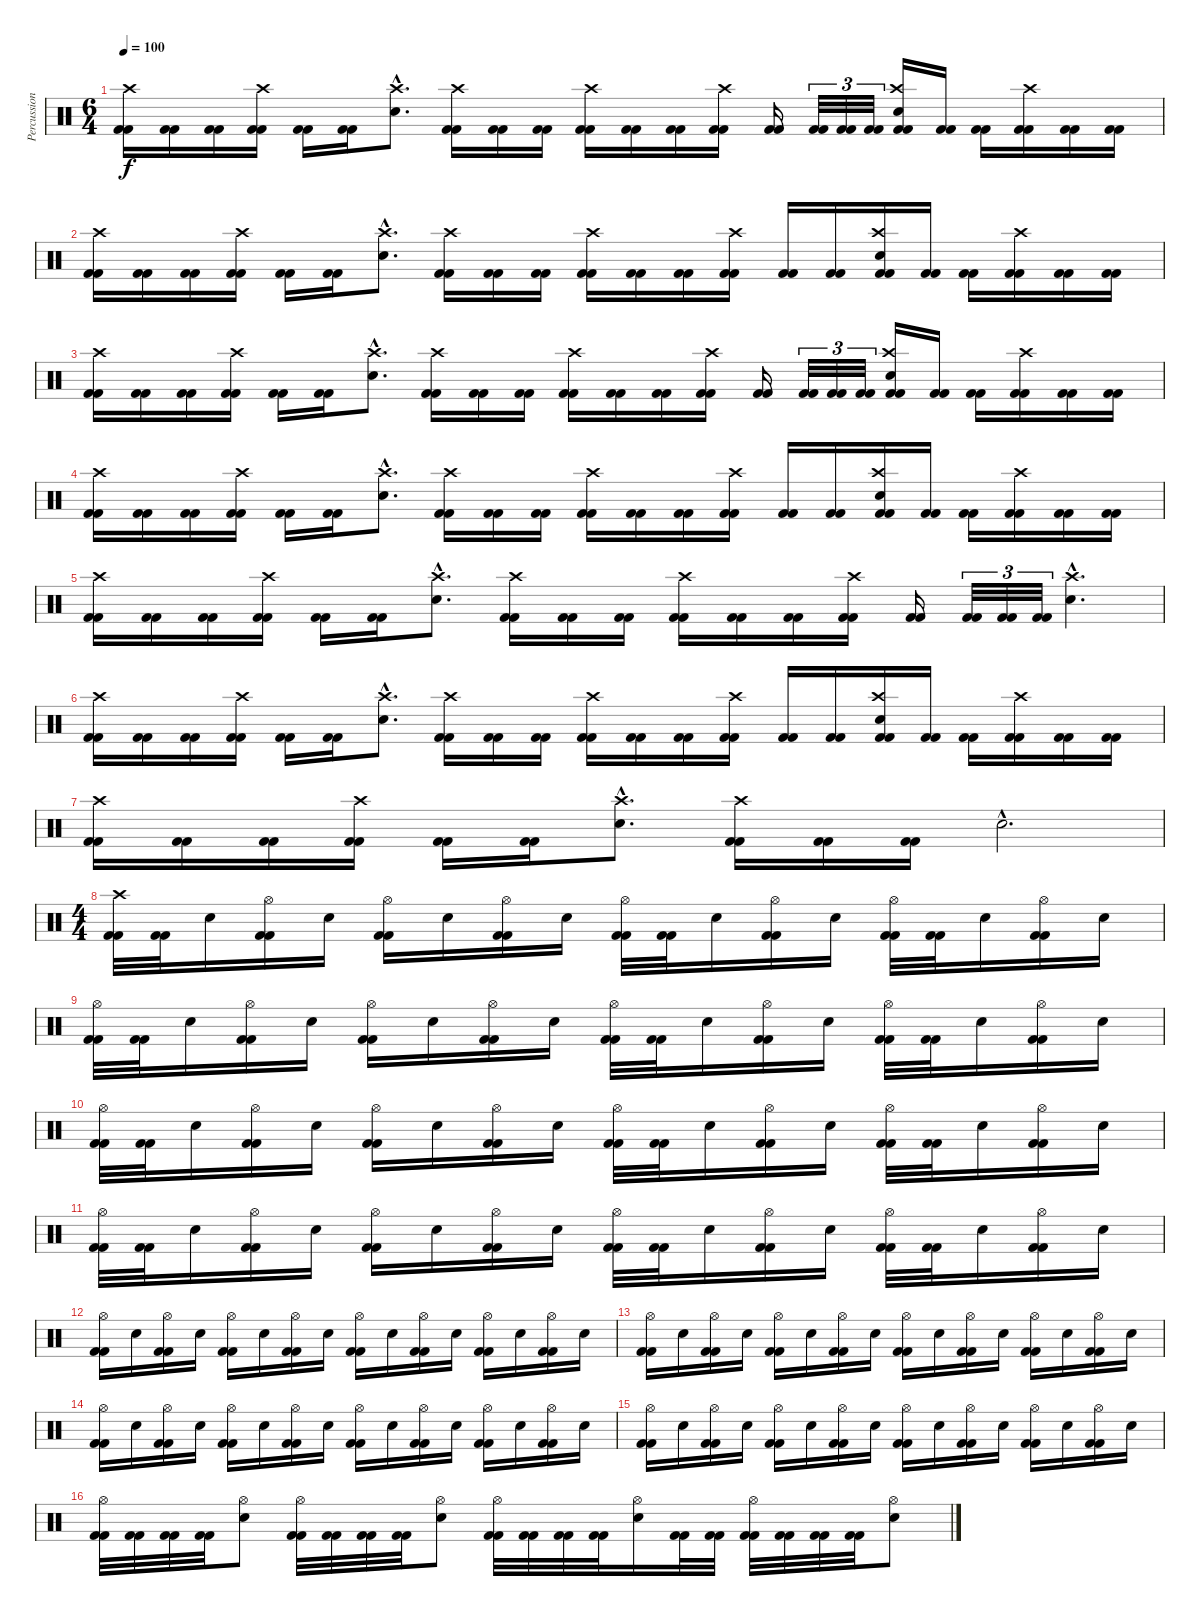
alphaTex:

\track ("Percussion" "Percussion") {instrument percussion}
\staff {score}
\articulation defaults
\ts (6 4)
\tempo 100
\clef neutral
\ks c
("Kick (hit) 2" "Kick (hit) 2" "Crash high (hit)").16{dy f} ("Kick (hit) 2" "Kick (hit) 2").16 ("Kick (hit) 2" "Kick (hit) 2").16 ("Kick (hit) 2" "Kick (hit) 2" "Crash high (hit)").16 ("Kick (hit) 2" "Kick (hit) 2").16 ("Kick (hit) 2" "Kick (hit) 2").16 ("Electric Snare (hit)"{hac} "Crash high (hit)"{hac}).8{d} ("Kick (hit) 2" "Kick (hit) 2" "Crash high (hit)").16 ("Kick (hit) 2" "Kick (hit) 2").16 ("Kick (hit) 2" "Kick (hit) 2").16 ("Kick (hit) 2" "Kick (hit) 2" "Crash high (hit)").16 ("Kick (hit) 2" "Kick (hit) 2").16 ("Kick (hit) 2" "Kick (hit) 2").16 ("Kick (hit) 2" "Kick (hit) 2" "Crash high (hit)").16 ("Kick (hit) 2" "Kick (hit) 2").16 ("Kick (hit) 2" "Kick (hit) 2").32{tu (3 2)} ("Kick (hit) 2" "Kick (hit) 2").32{tu (3 2)} ("Kick (hit) 2" "Kick (hit) 2").32{tu (3 2)} ("Kick (hit) 2" "Kick (hit) 2" "Electric Snare (hit)" "Crash high (hit)").16 ("Kick (hit) 2" "Kick (hit) 2").16 ("Kick (hit) 2" "Kick (hit) 2").16 ("Kick (hit) 2" "Kick (hit) 2" "Crash high (hit)").16 ("Kick (hit) 2" "Kick (hit) 2").16 ("Kick (hit) 2" "Kick (hit) 2").16 |
("Kick (hit) 2" "Kick (hit) 2" "Crash high (hit)").16 ("Kick (hit) 2" "Kick (hit) 2").16 ("Kick (hit) 2" "Kick (hit) 2").16 ("Kick (hit) 2" "Kick (hit) 2" "Crash high (hit)").16 ("Kick (hit) 2" "Kick (hit) 2").16 ("Kick (hit) 2" "Kick (hit) 2").16 ("Electric Snare (hit)"{hac} "Crash high (hit)"{hac}).8{d} ("Kick (hit) 2" "Kick (hit) 2" "Crash high (hit)").16 ("Kick (hit) 2" "Kick (hit) 2").16 ("Kick (hit) 2" "Kick (hit) 2").16 ("Kick (hit) 2" "Kick (hit) 2" "Crash high (hit)").16 ("Kick (hit) 2" "Kick (hit) 2").16 ("Kick (hit) 2" "Kick (hit) 2").16 ("Kick (hit) 2" "Kick (hit) 2" "Crash high (hit)").16 ("Kick (hit) 2" "Kick (hit) 2").16 ("Kick (hit) 2" "Kick (hit) 2").16 ("Kick (hit) 2" "Kick (hit) 2" "Electric Snare (hit)" "Crash high (hit)").16 ("Kick (hit) 2" "Kick (hit) 2").16 ("Kick (hit) 2" "Kick (hit) 2").16 ("Kick (hit) 2" "Kick (hit) 2" "Crash high (hit)").16 ("Kick (hit) 2" "Kick (hit) 2").16 ("Kick (hit) 2" "Kick (hit) 2").16 |
("Kick (hit) 2" "Kick (hit) 2" "Crash high (hit)").16 ("Kick (hit) 2" "Kick (hit) 2").16 ("Kick (hit) 2" "Kick (hit) 2").16 ("Kick (hit) 2" "Kick (hit) 2" "Crash high (hit)").16 ("Kick (hit) 2" "Kick (hit) 2").16 ("Kick (hit) 2" "Kick (hit) 2").16 ("Electric Snare (hit)"{hac} "Crash high (hit)"{hac}).8{d} ("Kick (hit) 2" "Kick (hit) 2" "Crash high (hit)").16 ("Kick (hit) 2" "Kick (hit) 2").16 ("Kick (hit) 2" "Kick (hit) 2").16 ("Kick (hit) 2" "Kick (hit) 2" "Crash high (hit)").16 ("Kick (hit) 2" "Kick (hit) 2").16 ("Kick (hit) 2" "Kick (hit) 2").16 ("Kick (hit) 2" "Kick (hit) 2" "Crash high (hit)").16 ("Kick (hit) 2" "Kick (hit) 2").16 ("Kick (hit) 2" "Kick (hit) 2").32{tu (3 2)} ("Kick (hit) 2" "Kick (hit) 2").32{tu (3 2)} ("Kick (hit) 2" "Kick (hit) 2").32{tu (3 2)} ("Kick (hit) 2" "Kick (hit) 2" "Electric Snare (hit)" "Crash high (hit)").16 ("Kick (hit) 2" "Kick (hit) 2").16 ("Kick (hit) 2" "Kick (hit) 2").16 ("Kick (hit) 2" "Kick (hit) 2" "Crash high (hit)").16 ("Kick (hit) 2" "Kick (hit) 2").16 ("Kick (hit) 2" "Kick (hit) 2").16 |
("Kick (hit) 2" "Kick (hit) 2" "Crash high (hit)").16 ("Kick (hit) 2" "Kick (hit) 2").16 ("Kick (hit) 2" "Kick (hit) 2").16 ("Kick (hit) 2" "Kick (hit) 2" "Crash high (hit)").16 ("Kick (hit) 2" "Kick (hit) 2").16 ("Kick (hit) 2" "Kick (hit) 2").16 ("Electric Snare (hit)"{hac} "Crash high (hit)"{hac}).8{d} ("Kick (hit) 2" "Kick (hit) 2" "Crash high (hit)").16 ("Kick (hit) 2" "Kick (hit) 2").16 ("Kick (hit) 2" "Kick (hit) 2").16 ("Kick (hit) 2" "Kick (hit) 2" "Crash high (hit)").16 ("Kick (hit) 2" "Kick (hit) 2").16 ("Kick (hit) 2" "Kick (hit) 2").16 ("Kick (hit) 2" "Kick (hit) 2" "Crash high (hit)").16 ("Kick (hit) 2" "Kick (hit) 2").16 ("Kick (hit) 2" "Kick (hit) 2").16 ("Kick (hit) 2" "Kick (hit) 2" "Electric Snare (hit)" "Crash high (hit)").16 ("Kick (hit) 2" "Kick (hit) 2").16 ("Kick (hit) 2" "Kick (hit) 2").16 ("Kick (hit) 2" "Kick (hit) 2" "Crash high (hit)").16 ("Kick (hit) 2" "Kick (hit) 2").16 ("Kick (hit) 2" "Kick (hit) 2").16 |
("Kick (hit) 2" "Kick (hit) 2" "Crash high (hit)").16 ("Kick (hit) 2" "Kick (hit) 2").16 ("Kick (hit) 2" "Kick (hit) 2").16 ("Kick (hit) 2" "Kick (hit) 2" "Crash high (hit)").16 ("Kick (hit) 2" "Kick (hit) 2").16 ("Kick (hit) 2" "Kick (hit) 2").16 ("Electric Snare (hit)"{hac} "Crash high (hit)"{hac}).8{d} ("Kick (hit) 2" "Kick (hit) 2" "Crash high (hit)").16 ("Kick (hit) 2" "Kick (hit) 2").16 ("Kick (hit) 2" "Kick (hit) 2").16 ("Kick (hit) 2" "Kick (hit) 2" "Crash high (hit)").16 ("Kick (hit) 2" "Kick (hit) 2").16 ("Kick (hit) 2" "Kick (hit) 2").16 ("Kick (hit) 2" "Kick (hit) 2" "Crash high (hit)").16 ("Kick (hit) 2" "Kick (hit) 2").16 ("Kick (hit) 2" "Kick (hit) 2").32{tu (3 2)} ("Kick (hit) 2" "Kick (hit) 2").32{tu (3 2)} ("Kick (hit) 2" "Kick (hit) 2").32{tu (3 2)} ("Electric Snare (hit)"{hac} "Crash high (hit)"{hac}).4{d} |
("Kick (hit) 2" "Kick (hit) 2" "Crash high (hit)").16 ("Kick (hit) 2" "Kick (hit) 2").16 ("Kick (hit) 2" "Kick (hit) 2").16 ("Kick (hit) 2" "Kick (hit) 2" "Crash high (hit)").16 ("Kick (hit) 2" "Kick (hit) 2").16 ("Kick (hit) 2" "Kick (hit) 2").16 ("Electric Snare (hit)"{hac} "Crash high (hit)"{hac}).8{d} ("Kick (hit) 2" "Kick (hit) 2" "Crash high (hit)").16 ("Kick (hit) 2" "Kick (hit) 2").16 ("Kick (hit) 2" "Kick (hit) 2").16 ("Kick (hit) 2" "Kick (hit) 2" "Crash high (hit)").16 ("Kick (hit) 2" "Kick (hit) 2").16 ("Kick (hit) 2" "Kick (hit) 2").16 ("Kick (hit) 2" "Kick (hit) 2" "Crash high (hit)").16 ("Kick (hit) 2" "Kick (hit) 2").16 ("Kick (hit) 2" "Kick (hit) 2").16 ("Kick (hit) 2" "Kick (hit) 2" "Electric Snare (hit)" "Crash high (hit)").16 ("Kick (hit) 2" "Kick (hit) 2").16 ("Kick (hit) 2" "Kick (hit) 2").16 ("Kick (hit) 2" "Kick (hit) 2" "Crash high (hit)").16 ("Kick (hit) 2" "Kick (hit) 2").16 ("Kick (hit) 2" "Kick (hit) 2").16 |
("Kick (hit) 2" "Kick (hit) 2" "Crash high (hit)").16 ("Kick (hit) 2" "Kick (hit) 2").16 ("Kick (hit) 2" "Kick (hit) 2").16 ("Kick (hit) 2" "Kick (hit) 2" "Crash high (hit)").16 ("Kick (hit) 2" "Kick (hit) 2").16 ("Kick (hit) 2" "Kick (hit) 2").16 ("Electric Snare (hit)"{hac} "Crash high (hit)"{hac}).8{d} ("Kick (hit) 2" "Kick (hit) 2" "Crash high (hit)").16 ("Kick (hit) 2" "Kick (hit) 2").16 ("Kick (hit) 2" "Kick (hit) 2").16 "Electric Snare (hit)"{hac}.2{d} |
\ts (4 4)
("Kick (hit) 2" "Kick (hit) 2" "Crash high (hit)").32 ("Kick (hit) 2" "Kick (hit) 2").32 "Electric Snare (hit)".16 ("Kick (hit) 2" "Kick (hit) 2" "Hi-Hat (open)").16 "Electric Snare (hit)".16 ("Kick (hit) 2" "Kick (hit) 2" "Hi-Hat (open)").16 "Electric Snare (hit)".16 ("Kick (hit) 2" "Kick (hit) 2" "Hi-Hat (open)").16 "Electric Snare (hit)".16 ("Kick (hit) 2" "Kick (hit) 2" "Hi-Hat (open)").32 ("Kick (hit) 2" "Kick (hit) 2").32 "Electric Snare (hit)".16 ("Kick (hit) 2" "Kick (hit) 2" "Hi-Hat (open)").16 "Electric Snare (hit)".16 ("Kick (hit) 2" "Kick (hit) 2" "Hi-Hat (open)").32 ("Kick (hit) 2" "Kick (hit) 2").32 "Electric Snare (hit)".16 ("Kick (hit) 2" "Kick (hit) 2" "Hi-Hat (open)").16 "Electric Snare (hit)".16 |
("Kick (hit) 2" "Kick (hit) 2" "Hi-Hat (open)").32 ("Kick (hit) 2" "Kick (hit) 2").32 "Electric Snare (hit)".16 ("Kick (hit) 2" "Kick (hit) 2" "Hi-Hat (open)").16 "Electric Snare (hit)".16 ("Kick (hit) 2" "Kick (hit) 2" "Hi-Hat (open)").16 "Electric Snare (hit)".16 ("Kick (hit) 2" "Kick (hit) 2" "Hi-Hat (open)").16 "Electric Snare (hit)".16 ("Kick (hit) 2" "Kick (hit) 2" "Hi-Hat (open)").32 ("Kick (hit) 2" "Kick (hit) 2").32 "Electric Snare (hit)".16 ("Kick (hit) 2" "Kick (hit) 2" "Hi-Hat (open)").16 "Electric Snare (hit)".16 ("Kick (hit) 2" "Kick (hit) 2" "Hi-Hat (open)").32 ("Kick (hit) 2" "Kick (hit) 2").32 "Electric Snare (hit)".16 ("Kick (hit) 2" "Kick (hit) 2" "Hi-Hat (open)").16 "Electric Snare (hit)".16 |
("Kick (hit) 2" "Kick (hit) 2" "Hi-Hat (open)").32 ("Kick (hit) 2" "Kick (hit) 2").32 "Electric Snare (hit)".16 ("Kick (hit) 2" "Kick (hit) 2" "Hi-Hat (open)").16 "Electric Snare (hit)".16 ("Kick (hit) 2" "Kick (hit) 2" "Hi-Hat (open)").16 "Electric Snare (hit)".16 ("Kick (hit) 2" "Kick (hit) 2" "Hi-Hat (open)").16 "Electric Snare (hit)".16 ("Kick (hit) 2" "Kick (hit) 2" "Hi-Hat (open)").32 ("Kick (hit) 2" "Kick (hit) 2").32 "Electric Snare (hit)".16 ("Kick (hit) 2" "Kick (hit) 2" "Hi-Hat (open)").16 "Electric Snare (hit)".16 ("Kick (hit) 2" "Kick (hit) 2" "Hi-Hat (open)").32 ("Kick (hit) 2" "Kick (hit) 2").32 "Electric Snare (hit)".16 ("Kick (hit) 2" "Kick (hit) 2" "Hi-Hat (open)").16 "Electric Snare (hit)".16 |
("Kick (hit) 2" "Kick (hit) 2" "Hi-Hat (open)").32 ("Kick (hit) 2" "Kick (hit) 2").32 "Electric Snare (hit)".16 ("Kick (hit) 2" "Kick (hit) 2" "Hi-Hat (open)").16 "Electric Snare (hit)".16 ("Kick (hit) 2" "Kick (hit) 2" "Hi-Hat (open)").16 "Electric Snare (hit)".16 ("Kick (hit) 2" "Kick (hit) 2" "Hi-Hat (open)").16 "Electric Snare (hit)".16 ("Kick (hit) 2" "Kick (hit) 2" "Hi-Hat (open)").32 ("Kick (hit) 2" "Kick (hit) 2").32 "Electric Snare (hit)".16 ("Kick (hit) 2" "Kick (hit) 2" "Hi-Hat (open)").16 "Electric Snare (hit)".16 ("Kick (hit) 2" "Kick (hit) 2" "Hi-Hat (open)").32 ("Kick (hit) 2" "Kick (hit) 2").32 "Electric Snare (hit)".16 ("Kick (hit) 2" "Kick (hit) 2" "Hi-Hat (open)").16 "Electric Snare (hit)".16 |
("Kick (hit) 2" "Kick (hit) 2" "Hi-Hat (open)").16 "Electric Snare (hit)".16 ("Kick (hit) 2" "Kick (hit) 2" "Hi-Hat (open)").16 "Electric Snare (hit)".16 ("Kick (hit) 2" "Kick (hit) 2" "Hi-Hat (open)").16 "Electric Snare (hit)".16 ("Kick (hit) 2" "Kick (hit) 2" "Hi-Hat (open)").16 "Electric Snare (hit)".16 ("Kick (hit) 2" "Kick (hit) 2" "Hi-Hat (open)").16 "Electric Snare (hit)".16 ("Kick (hit) 2" "Kick (hit) 2" "Hi-Hat (open)").16 "Electric Snare (hit)".16 ("Kick (hit) 2" "Kick (hit) 2" "Hi-Hat (open)").16 "Electric Snare (hit)".16 ("Kick (hit) 2" "Kick (hit) 2" "Hi-Hat (open)").16 "Electric Snare (hit)".16 |
("Kick (hit) 2" "Kick (hit) 2" "Hi-Hat (open)").16 "Electric Snare (hit)".16 ("Kick (hit) 2" "Kick (hit) 2" "Hi-Hat (open)").16 "Electric Snare (hit)".16 ("Kick (hit) 2" "Kick (hit) 2" "Hi-Hat (open)").16 "Electric Snare (hit)".16 ("Kick (hit) 2" "Kick (hit) 2" "Hi-Hat (open)").16 "Electric Snare (hit)".16 ("Kick (hit) 2" "Kick (hit) 2" "Hi-Hat (open)").16 "Electric Snare (hit)".16 ("Kick (hit) 2" "Kick (hit) 2" "Hi-Hat (open)").16 "Electric Snare (hit)".16 ("Kick (hit) 2" "Kick (hit) 2" "Hi-Hat (open)").16 "Electric Snare (hit)".16 ("Kick (hit) 2" "Kick (hit) 2" "Hi-Hat (open)").16 "Electric Snare (hit)".16 |
("Kick (hit) 2" "Kick (hit) 2" "Hi-Hat (open)").16 "Electric Snare (hit)".16 ("Kick (hit) 2" "Kick (hit) 2" "Hi-Hat (open)").16 "Electric Snare (hit)".16 ("Kick (hit) 2" "Kick (hit) 2" "Hi-Hat (open)").16 "Electric Snare (hit)".16 ("Kick (hit) 2" "Kick (hit) 2" "Hi-Hat (open)").16 "Electric Snare (hit)".16 ("Kick (hit) 2" "Kick (hit) 2" "Hi-Hat (open)").16 "Electric Snare (hit)".16 ("Kick (hit) 2" "Kick (hit) 2" "Hi-Hat (open)").16 "Electric Snare (hit)".16 ("Kick (hit) 2" "Kick (hit) 2" "Hi-Hat (open)").16 "Electric Snare (hit)".16 ("Kick (hit) 2" "Kick (hit) 2" "Hi-Hat (open)").16 "Electric Snare (hit)".16 |
("Kick (hit) 2" "Kick (hit) 2" "Hi-Hat (open)").16 "Electric Snare (hit)".16 ("Kick (hit) 2" "Kick (hit) 2" "Hi-Hat (open)").16 "Electric Snare (hit)".16 ("Kick (hit) 2" "Kick (hit) 2" "Hi-Hat (open)").16 "Electric Snare (hit)".16 ("Kick (hit) 2" "Kick (hit) 2" "Hi-Hat (open)").16 "Electric Snare (hit)".16 ("Kick (hit) 2" "Kick (hit) 2" "Hi-Hat (open)").16 "Electric Snare (hit)".16 ("Kick (hit) 2" "Kick (hit) 2" "Hi-Hat (open)").16 "Electric Snare (hit)".16 ("Kick (hit) 2" "Kick (hit) 2" "Hi-Hat (open)").16 "Electric Snare (hit)".16 ("Kick (hit) 2" "Kick (hit) 2" "Hi-Hat (open)").16 "Electric Snare (hit)".16 |
("Kick (hit) 2" "Kick (hit) 2" "Hi-Hat (open)").32 ("Kick (hit) 2" "Kick (hit) 2").32 ("Kick (hit) 2" "Kick (hit) 2").32 ("Kick (hit) 2" "Kick (hit) 2").32 ("Electric Snare (hit)" "Hi-Hat (open)").8 ("Kick (hit) 2" "Kick (hit) 2" "Hi-Hat (open)").32 ("Kick (hit) 2" "Kick (hit) 2").32 ("Kick (hit) 2" "Kick (hit) 2").32 ("Kick (hit) 2" "Kick (hit) 2").32 ("Electric Snare (hit)" "Hi-Hat (open)").8 ("Kick (hit) 2" "Kick (hit) 2" "Hi-Hat (open)").32 ("Kick (hit) 2" "Kick (hit) 2").32 ("Kick (hit) 2" "Kick (hit) 2").32 ("Kick (hit) 2" "Kick (hit) 2").32 ("Electric Snare (hit)" "Hi-Hat (open)").16 ("Kick (hit) 2" "Kick (hit) 2").32 ("Kick (hit) 2" "Kick (hit) 2").32 ("Kick (hit) 2" "Kick (hit) 2" "Hi-Hat (open)").32 ("Kick (hit) 2" "Kick (hit) 2").32 ("Kick (hit) 2" "Kick (hit) 2").32 ("Kick (hit) 2" "Kick (hit) 2").32 ("Electric Snare (hit)" "Hi-Hat (open)").8
